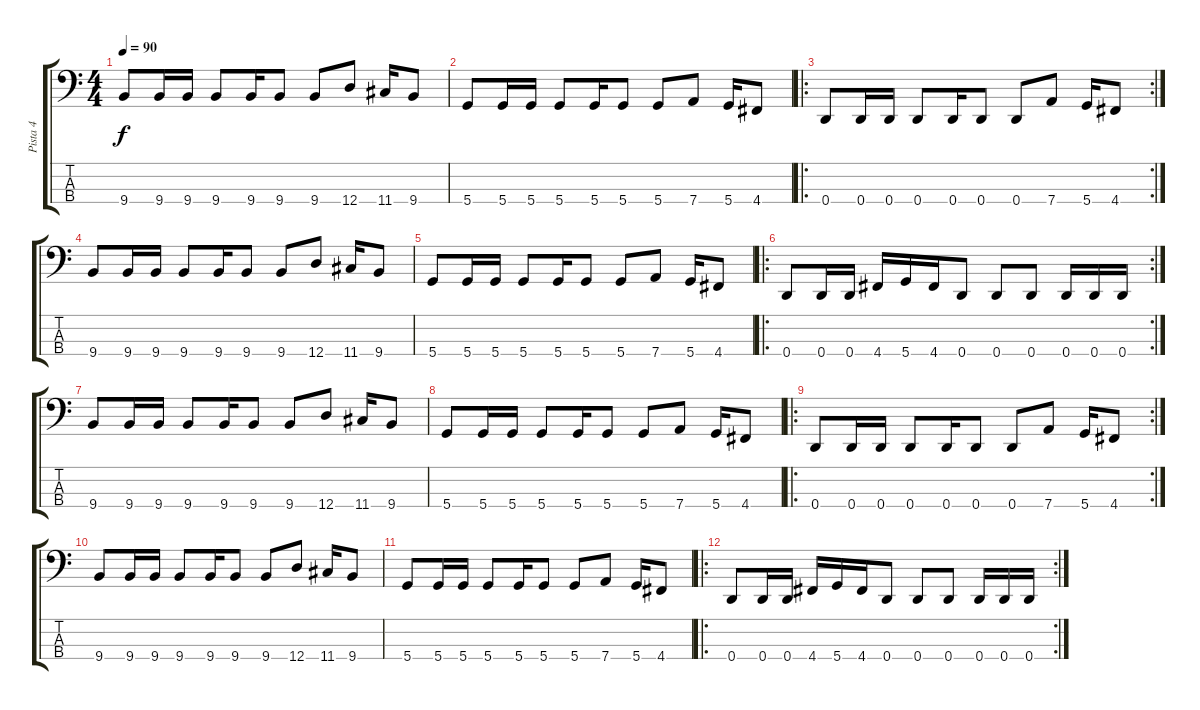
\track ("Pista 4" "Pista 4") {instrument electricbassfinger}
\staff {score tabs}
\tuning (G2 D2 A1 D1) {hide}
\ts (4 4)
\tempo 90
\clef f4
\ks c
9.4.8{dy f} 9.4.16 9.4.16 9.4.8 9.4.16 9.4.8 9.4.8 12.4.8 11.4.16 9.4.8 |
5.4.8 5.4.16 5.4.16 5.4.8 5.4.16 5.4.8 5.4.8 7.4.8 5.4.16 4.4.8 |
\ro
\rc 2
0.4.8 0.4.16 0.4.16 0.4.8 0.4.16 0.4.8 0.4.8 7.4.8 5.4.16 4.4.8 |
9.4.8 9.4.16 9.4.16 9.4.8 9.4.16 9.4.8 9.4.8 12.4.8 11.4.16 9.4.8 |
5.4.8 5.4.16 5.4.16 5.4.8 5.4.16 5.4.8 5.4.8 7.4.8 5.4.16 4.4.8 |
\ro
\rc 2
0.4.8 0.4.16 0.4.16 4.4.16 5.4.16 4.4.16 0.4.8 0.4.8 0.4.8 0.4.16 0.4.16 0.4.16 |
9.4.8 9.4.16 9.4.16 9.4.8 9.4.16 9.4.8 9.4.8 12.4.8 11.4.16 9.4.8 |
5.4.8 5.4.16 5.4.16 5.4.8 5.4.16 5.4.8 5.4.8 7.4.8 5.4.16 4.4.8 |
\ro
\rc 2
0.4.8 0.4.16 0.4.16 0.4.8 0.4.16 0.4.8 0.4.8 7.4.8 5.4.16 4.4.8 |
9.4.8 9.4.16 9.4.16 9.4.8 9.4.16 9.4.8 9.4.8 12.4.8 11.4.16 9.4.8 |
5.4.8 5.4.16 5.4.16 5.4.8 5.4.16 5.4.8 5.4.8 7.4.8 5.4.16 4.4.8 |
\ro
\rc 2
0.4.8 0.4.16 0.4.16 4.4.16 5.4.16 4.4.16 0.4.8 0.4.8 0.4.8 0.4.16 0.4.16 0.4.16
